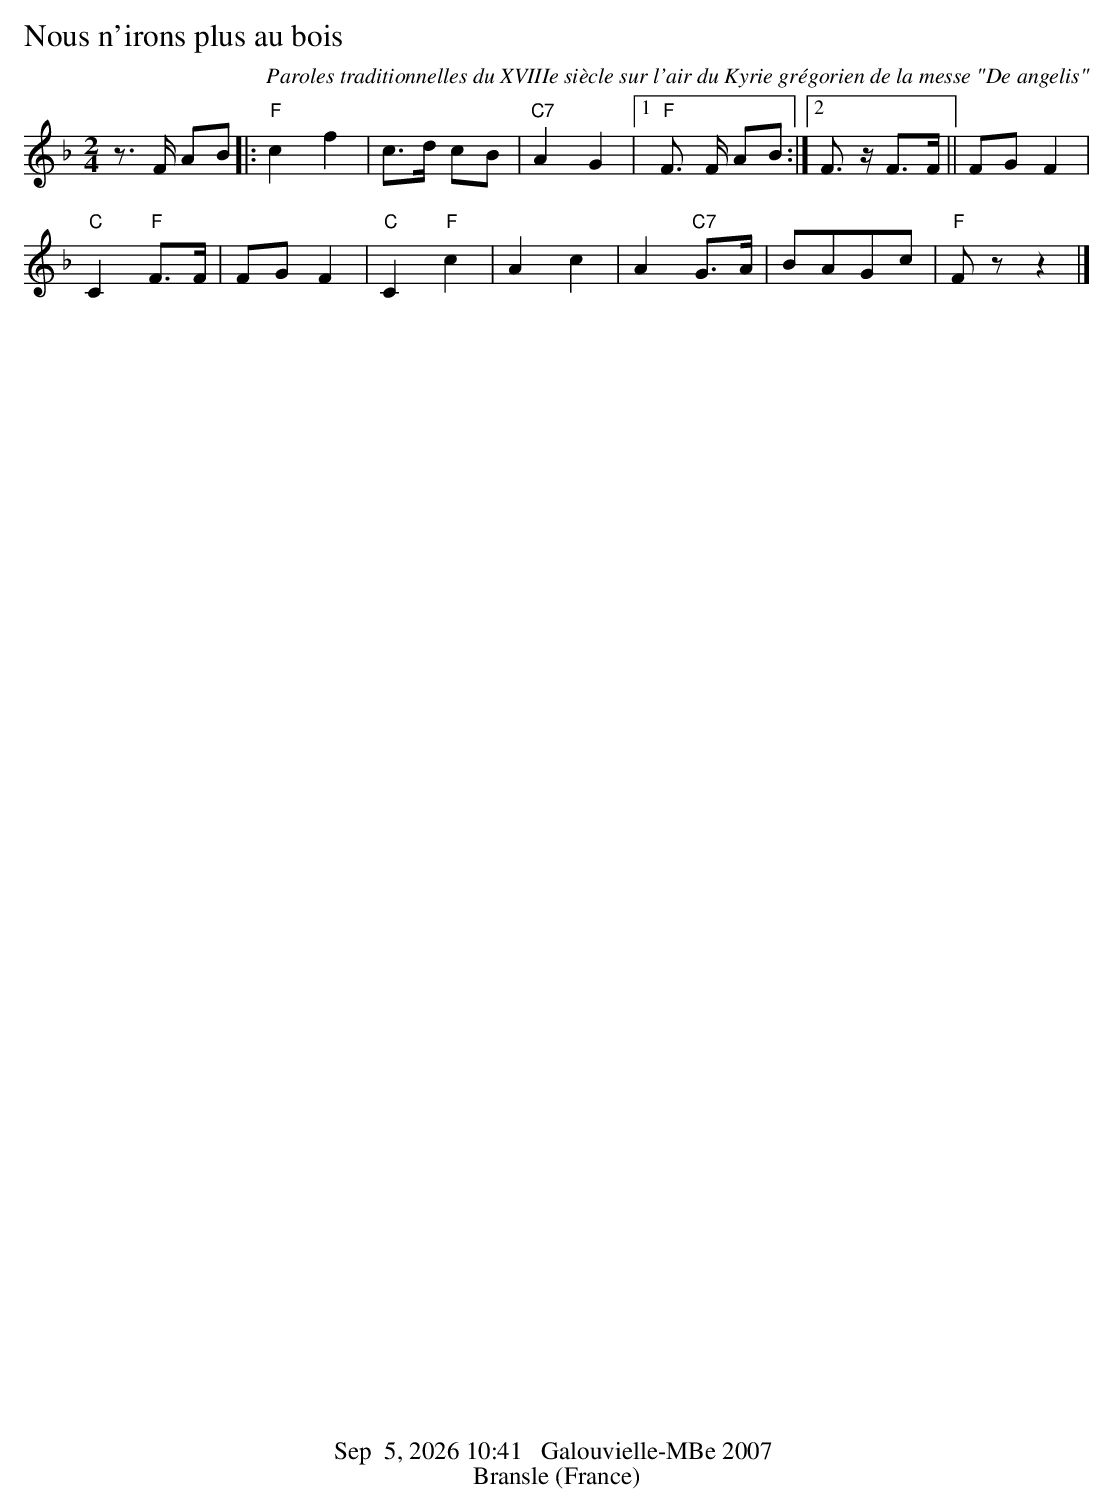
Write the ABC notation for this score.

X:1
T:Nous n'irons plus au bois
C:Paroles traditionnelles du XVIIIe siècle sur l'air du Kyrie grégorien de la messe "De angelis"
M:2/4
L:1/8
K:F
z>F AB |: "F"c2f2 | c>d cB | "C7"A2G2 |1 "F"F> F AB :|2 F>z F>F || FG F2 |
"C"C2 "F"F>F | FGF2 | "C"C2 "F"c2 | A2c2 | A2 "C7"G>A | BAGc | "F"Fz z2 |]
